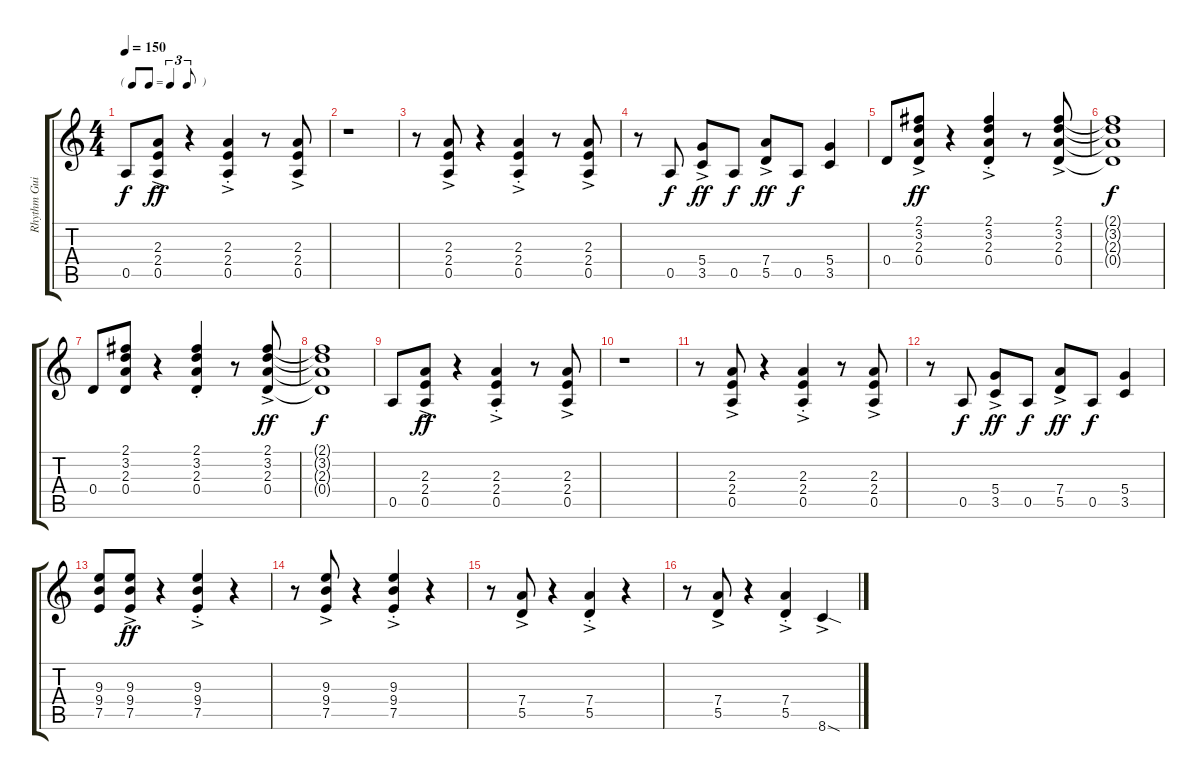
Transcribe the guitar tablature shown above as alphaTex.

\track ("Rhythm Guitar - Billy Gibbons" "Rhythm Gui") {instrument distortionguitar}
\staff {score tabs}
\tuning (E4 B3 G3 D3 A2 E2) {hide}
\ts (4 4)
\tf triplet8th
\tempo 150
\clef g2
\ks c
0.5.8{dy f} (2.3{ac} 2.4{ac} 0.5{ac}).8{dy ff} r.4 (2.3{ac st} 2.4{ac st} 0.5{ac st}).4 r.8 (2.3{ac} 2.4{ac} 0.5{ac}).8 |
r.1 |
r.8 (2.3{ac} 2.4{ac} 0.5{ac}).8 r.4 (2.3{ac st} 2.4{ac st} 0.5{ac st}).4 r.8 (2.3{ac} 2.4{ac} 0.5{ac}).8 |
r.8 0.5.8{dy f} (5.4{ac} 3.5{ac}).8{dy ff} 0.5.8{dy f} (7.4{ac} 5.5{ac}).8{dy ff} 0.5.8{dy f} (5.4 3.5).4 |
0.4.8 (2.1{ac} 3.2{ac} 2.3{ac} 0.4{ac}).8{dy ff} r.4 (2.1{ac st} 3.2{ac st} 2.3{ac st} 0.4{ac st}).4 r.8 (2.1{ac} 3.2{ac} 2.3{ac} 0.4{ac}).8 |
(2.1{t} 3.2{t} 2.3{t} 0.4{t}).1{dy f} |
0.4.8 (2.1 3.2 2.3 0.4).8 r.4 (2.1{st} 3.2{st} 2.3{st} 0.4{st}).4 r.8 (2.1{ac} 3.2{ac} 2.3{ac} 0.4{ac}).8{dy ff} |
(2.1{t} 3.2{t} 2.3{t} 0.4{t}).1{dy f} |
0.5.8 (2.3{ac} 2.4{ac} 0.5{ac}).8{dy ff} r.4 (2.3{ac st} 2.4{ac st} 0.5{ac st}).4 r.8 (2.3{ac} 2.4{ac} 0.5{ac}).8 |
r.1 |
r.8 (2.3{ac} 2.4{ac} 0.5{ac}).8 r.4 (2.3{ac st} 2.4{ac st} 0.5{ac st}).4 r.8 (2.3{ac} 2.4{ac} 0.5{ac}).8 |
r.8 0.5.8{dy f} (5.4{ac} 3.5{ac}).8{dy ff} 0.5.8{dy f} (7.4{ac} 5.5{ac}).8{dy ff} 0.5.8{dy f} (5.4 3.5).4 |
(9.3 9.4 7.5).8 (9.3{ac} 9.4{ac} 7.5{ac}).8{dy ff} r.4 (9.3{ac st} 9.4{ac st} 7.5{ac st}).4 r.4 |
r.8 (9.3{ac} 9.4{ac} 7.5{ac}).8 r.4 (9.3{ac st} 9.4{ac st} 7.5{ac st}).4 r.4 |
r.8 (7.4{ac} 5.5{ac}).8 r.4 (7.4{ac st} 5.5{ac st}).4 r.4 |
r.8 (7.4{ac} 5.5{ac}).8 r.4 (7.4{ac st} 5.5{ac st}).4 8.6{sod ac}.4
